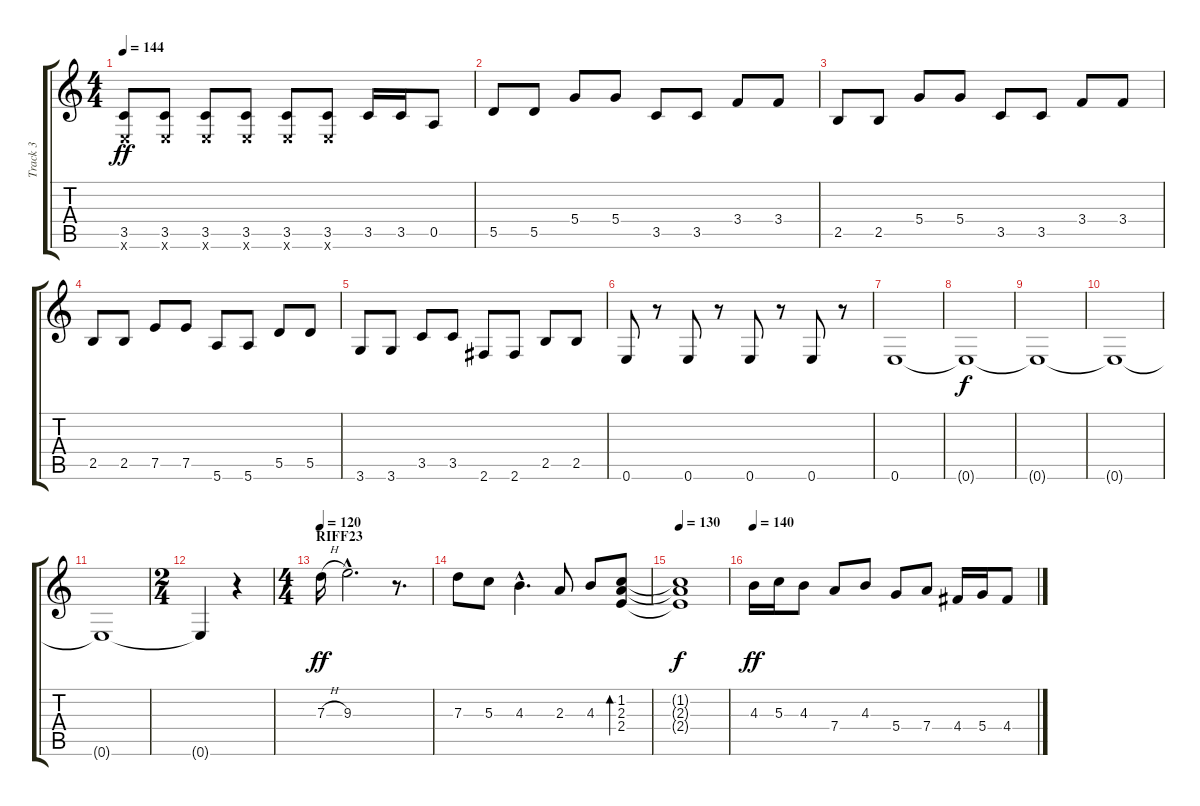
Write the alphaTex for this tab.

\track ("Track 3" "Track 3") {instrument distortionguitar}
\staff {score tabs}
\tuning (E4 B3 G3 D3 A2 E2) {hide}
\ts (4 4)
\tempo 144
\clef g2
\ks c
(3.5 0.6{x}).8{dy ff} (3.5 0.6{x}).8 (3.5 0.6{x}).8 (3.5 0.6{x}).8 (3.5 0.6{x}).8 (3.5 0.6{x}).8 3.5.16 3.5.16 0.5.8 |
5.5.8 5.5.8 5.4.8 5.4.8 3.5.8 3.5.8 3.4.8 3.4.8 |
2.5.8 2.5.8 5.4.8 5.4.8 3.5.8 3.5.8 3.4.8 3.4.8 |
2.5.8 2.5.8 7.5.8 7.5.8 5.6.8 5.6.8 5.5.8 5.5.8 |
3.6.8 3.6.8 3.5.8 3.5.8 2.6.8 2.6.8 2.5.8 2.5.8 |
0.6.8 r.8 0.6.8 r.8 0.6.8 r.8 0.6.8 r.8 |
0.6.1 |
0.6{t}.1{dy f} |
0.6{t}.1 |
0.6{t}.1 |
0.6{t}.1 |
\ts (2 4)
0.6{t}.4 r.4 |
\ts (4 4)
\section ("" "RIFF23")
\tempo 120
7.3{h}.16{dy ff instrument acousticguitarnylon} 9.3{hac}.2{d} r.8{d} |
7.3.8 5.3.8 4.3{hac}.4{d} 2.3.8 4.3.8 (1.2 2.3 2.4).8{bd 240} |
\tempo 130
(1.2{t} 2.3{t} 2.4{t}).1{dy f} |
\tempo 140
4.3.16{dy ff} 5.3.16 4.3.8 7.4.8 4.3.8 5.4.8 7.4.8 4.4.16 5.4.16 4.4.8
